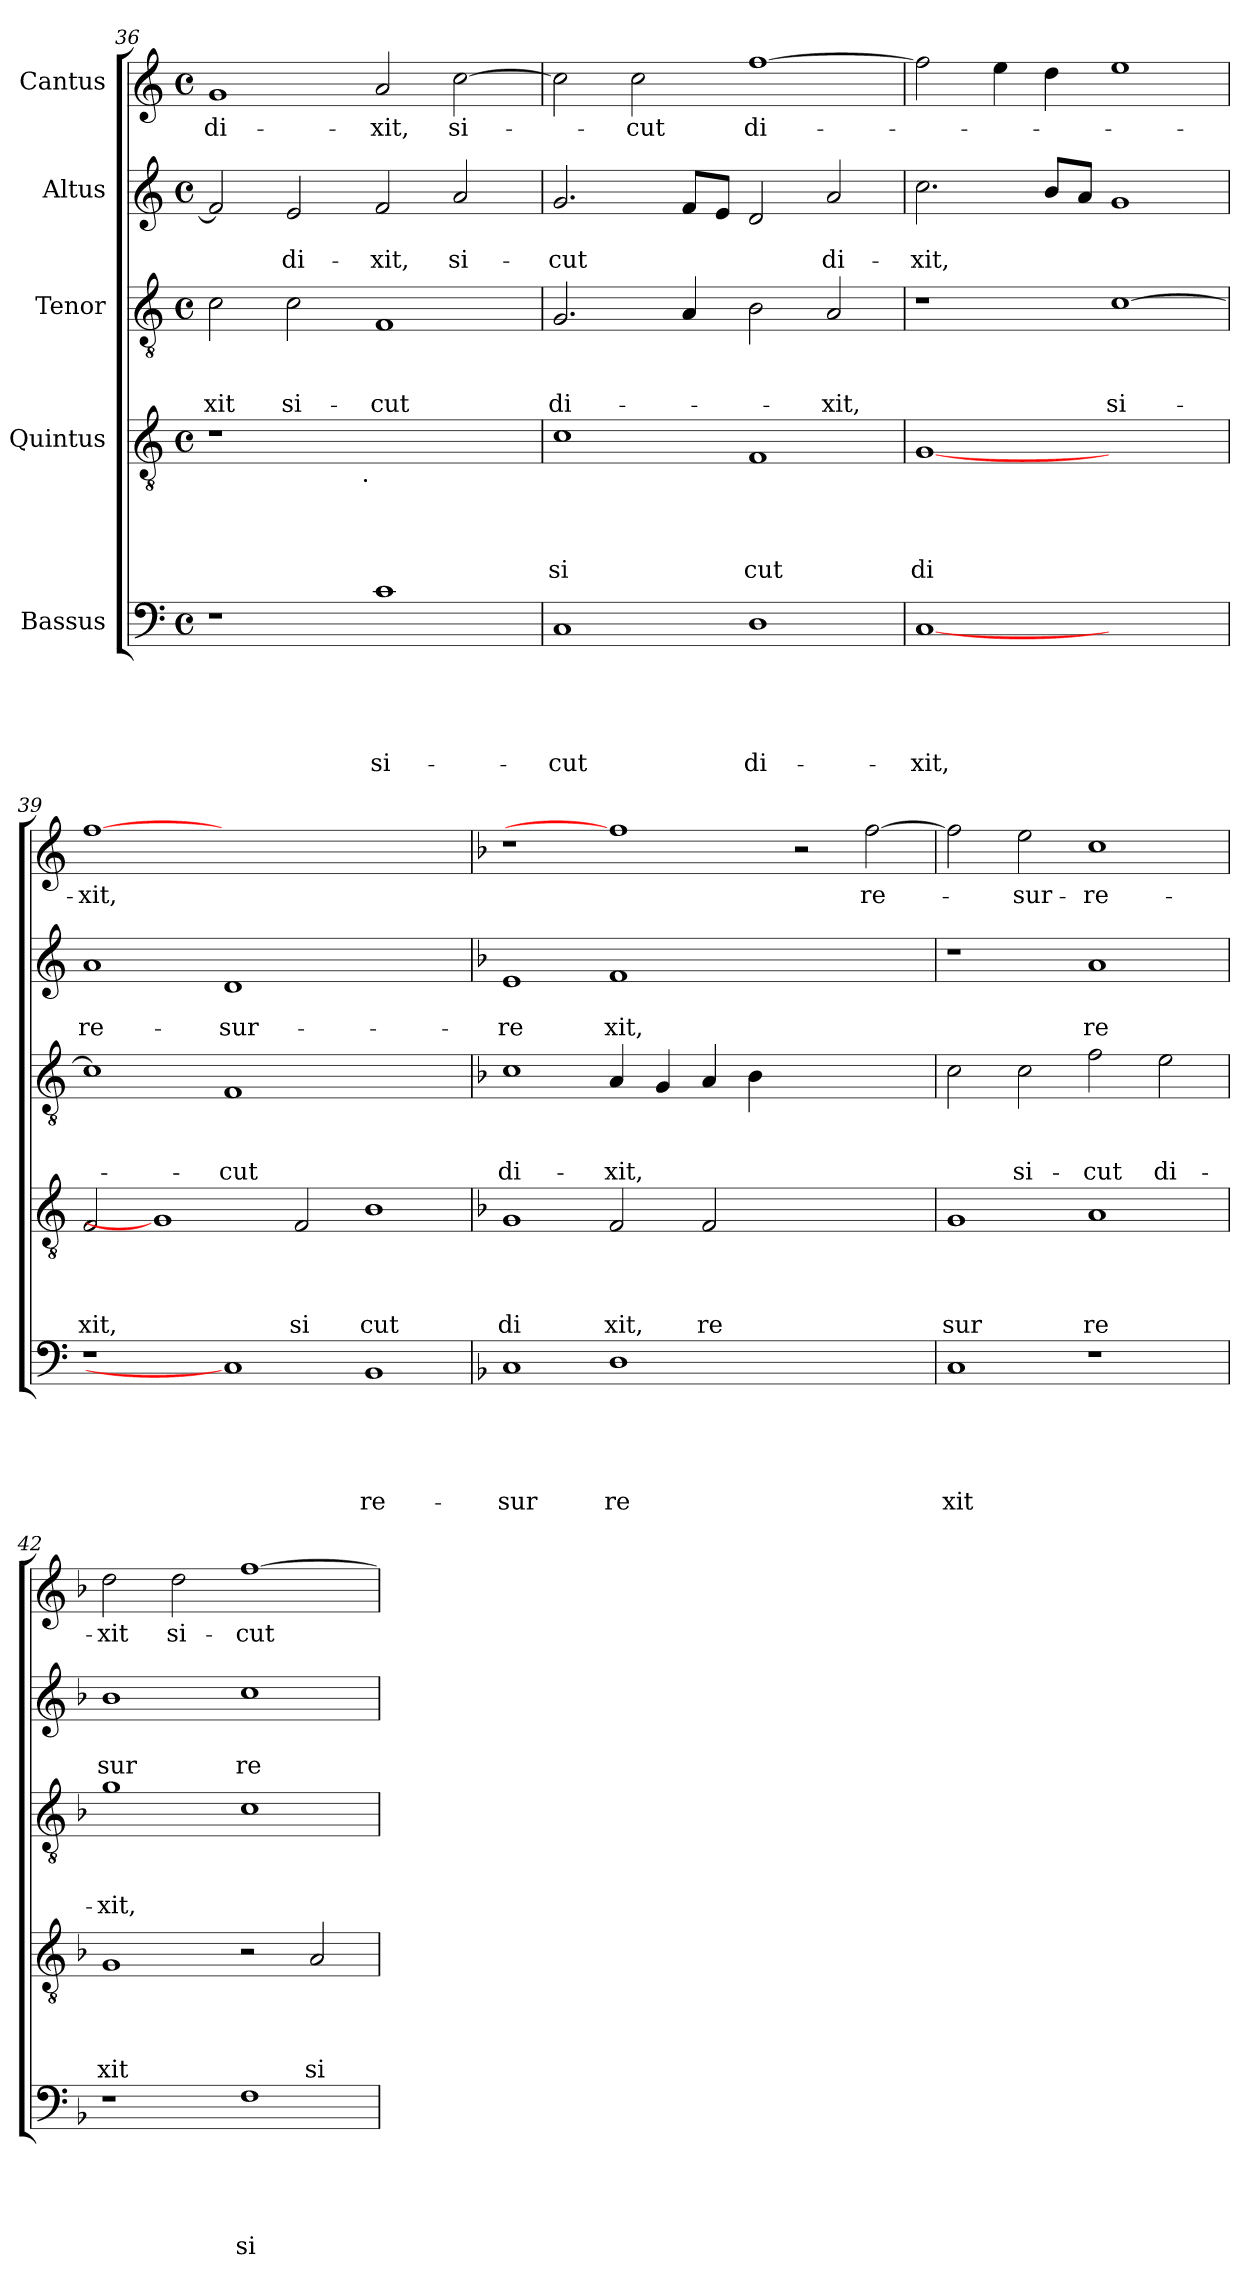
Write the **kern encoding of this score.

**kern	**text	**text	**text	**text	**text	**kern	**text	**text	**text	**text	**kern	**text	**text	**text	**kern	**text	**text	**kern	**text
*part5	*part5	*part5	*part5	*part5	*part5	*part4	*part4	*part4	*part4	*part4	*part3	*part3	*part3	*part3	*part2	*part2	*part2	*part1	*part1
*staff5	*staff5	*staff5	*staff5	*staff5	*staff5	*staff4	*staff4	*staff4	*staff4	*staff4	*staff3	*staff3	*staff3	*staff3	*staff2	*staff2	*staff2	*staff1	*staff1
*I"Bassus	*	*	*	*	*	*I"Quintus	*	*	*	*	*I"Tenor	*	*	*	*I"Altus	*	*	*I"Cantus	*
*clefF4	*	*	*	*	*	*clefGv2	*	*	*	*	*clefGv2	*	*	*	*clefG2	*	*	*clefG2	*
*k[]	*	*	*	*	*	*k[]	*	*	*	*	*k[]	*	*	*	*k[]	*	*	*k[]	*
*C:	*	*	*	*	*	*C:	*	*	*	*	*C:	*	*	*	*C:	*	*	*C:	*
*M4/4	*	*	*	*	*	*M4/4	*	*	*	*	*M4/4	*	*	*	*M4/4	*	*	*M4/4	*
*met(c)	*	*	*	*	*	*met(c)	*	*	*	*	*met(c)	*	*	*	*met(c)	*	*	*met(c)	*
=36	=36	=36	=36	=36	=36	=36	=36	=36	=36	=36	=36	=36	=36	=36	=36	=36	=36	=36	=36
!	!	!	!	!	!	!	!	!	!	!	!	!	!	!LO:LY:b	!	!	!	!	!LO:LY:b
*	*	*	*	*	*	*^	*	*	*	*	*	*	*	*	*	*	*	*	*
1r	.	.	.	.	.	1r	2ryy	.	.	.	.	2c\	.	.	-xit	2f/]	.	.	1g	di-
!	!	!	!	!	!	!	!	!	!	!	!	!	!	!	!LO:LY:b	!	!	!LO:LY:b	!	!
.	.	.	.	.	.	.	4...ryy	.	.	.	.	2c\	.	.	si-	2e/	.	di-	.	.
!	!	!	!	!	!	!	!LO:TX:b:t=.	!	!	!	!	!	!	!	!	!	!	!	!	!
.	.	.	.	.	.	.	1ryy	.	.	.	.	.	.	.	.	.	.	.	.	.
!	!	!	!	!	!LO:LY:b	!	!	!	!	!	!	!	!	!	!LO:LY:b	!	!	!LO:LY:b	!	!LO:LY:b
1c	.	.	.	.	si-	1ryy	.	.	.	.	.	1F	.	.	-cut	2f/	.	-xit,	2a/	-xit,
!	!	!	!	!	!	!	!	!	!	!	!	!	!	!	!	!	!	!LO:LY:b	!	!LO:LY:b
.	.	.	.	.	.	.	.	.	.	.	.	.	.	.	.	2a/	.	si-	[>2cc\	si-
.	.	.	.	.	.	.	32ryy	.	.	.	.	.	.	.	.	.	.	.	.	.
=37	=37	=37	=37	=37	=37	=37	=37	=37	=37	=37	=37	=37	=37	=37	=37	=37	=37	=37	=37	=37
!	!	!	!	!	!LO:LY:b	!	!	!	!	!	!LO:LY:b	!	!	!	!LO:LY:b	!	!	!LO:LY:b	!	!
*	*	*	*	*	*	*v	*v	*	*	*	*	*	*	*	*	*	*	*	*	*
1C	.	.	.	.	-cut	1c	.	.	.	si	2.G/	.	.	di-	2.g/	.	-cut	2cc\]	.
!	!	!	!	!	!	!	!	!	!	!	!	!	!	!	!	!	!	!	!LO:LY:b
.	.	.	.	.	.	.	.	.	.	.	.	.	.	.	.	.	.	2cc\	-cut
.	.	.	.	.	.	.	.	.	.	.	4A/	.	.	.	8f/L	.	.	.	.
.	.	.	.	.	.	.	.	.	.	.	.	.	.	.	8e/J	.	.	.	.
!	!	!	!	!	!LO:LY:b	!	!	!	!	!LO:LY:b	!	!	!	!	!	!	!	!	!LO:LY:b
1D	.	.	.	.	di-	1F	.	.	.	cut	2B\	.	.	.	2d/	.	.	[>1ff	di-
!	!	!	!	!	!	!	!	!	!	!	!	!	!	!LO:LY:b	!	!	!LO:LY:b	!	!
.	.	.	.	.	.	.	.	.	.	.	2A/	.	.	-xit,	2a/	.	di-	.	.
=38	=38	=38	=38	=38	=38	=38	=38	=38	=38	=38	=38	=38	=38	=38	=38	=38	=38	=38	=38
!	!	!	!	!	!LO:LY:b	!	!	!	!	!LO:LY:b	!	!	!	!	!	!	!LO:LY:b	!	!
[1C	.	.	.	.	-xit,	[1G	.	.	.	di	1r	.	.	.	2.cc\	.	-xit,	2ff\]	.
.	.	.	.	.	.	.	.	.	.	.	.	.	.	.	.	.	.	4ee\	.
.	.	.	.	.	.	.	.	.	.	.	.	.	.	.	8b/L	.	.	4dd\	.
.	.	.	.	.	.	.	.	.	.	.	.	.	.	.	8a/J	.	.	.	.
!	!	!	!	!	!	!	!	!	!	!	!	!	!	!LO:LY:b	!	!	!	!	!
1ryy	.	.	.	.	.	1ryy	.	.	.	.	[>1c	.	.	si-	1g	.	.	1ee	.
=39	=39	=39	=39	=39	=39	=39	=39	=39	=39	=39	=39	=39	=39	=39	=39	=39	=39	=39	=39
!	!	!	!	!	!	!	!	!	!	!LO:LY:b	!	!	!	!	!	!	!LO:LY:b	!	!LO:LY:b
1r	.	.	.	.	.	2F/	.	.	.	xit,	1c]	.	.	.	1a	.	re-	[1ff	-xit,
.	.	.	.	.	.	1G]	.	.	.	.	.	.	.	.	.	.	.	.	.
!	!	!	!	!	!	!	!	!	!	!	!	!	!	!LO:LY:b	!	!	!LO:LY:b	!	!
1C]	.	.	.	.	.	.	.	.	.	.	1F	.	.	-cut	1d	.	-sur-	0ryy	.
!	!	!	!	!	!	!	!	!	!	!LO:LY:b	!	!	!	!	!	!	!	!	!
.	.	.	.	.	.	2F/	.	.	.	si	.	.	.	.	.	.	.	.	.
!	!	!	!	!	!LO:LY:b	!	!	!	!	!LO:LY:b	!	!	!	!	!	!	!	!	!
1BB	.	.	.	.	re-	1B	.	.	.	cut	1ryy	.	.	.	1ryy	.	.	.	.
!!LO:PB:g=z
=40	=40	=40	=40	=40	=40	=40	=40	=40	=40	=40	=40	=40	=40	=40	=40	=40	=40	=40	=40
*k[b-]	*	*	*	*	*	*k[b-]	*	*	*	*	*k[b-]	*	*	*	*k[b-]	*	*	*k[b-]	*
*F:	*	*	*	*	*	*F:	*	*	*	*	*F:	*	*	*	*F:	*	*	*F:	*
!	!	!	!	!	!LO:LY:b	!	!	!	!	!LO:LY:b	!	!	!	!LO:LY:b	!	!	!LO:LY:b	!	!
1C	.	.	.	.	-sur	1G	.	.	.	di	1c	.	.	di-	1e	.	-re	1r	.
!	!	!	!	!	!LO:LY:b	!	!	!	!	!LO:LY:b	!	!	!	!LO:LY:b	!	!	!LO:LY:b	!	!
1D	.	.	.	.	re	2F/	.	.	.	xit,	4A/	.	.	-xit,	1f	.	xit,	1ff]	.
.	.	.	.	.	.	.	.	.	.	.	4G/	.	.	.	.	.	.	.	.
!	!	!	!	!	!	!	!	!	!	!LO:LY:b	!	!	!	!	!	!	!	!	!
.	.	.	.	.	.	2F/	.	.	.	re	4A/	.	.	.	.	.	.	.	.
.	.	.	.	.	.	.	.	.	.	.	4B-\	.	.	.	.	.	.	.	.
1ryy	.	.	.	.	.	1ryy	.	.	.	.	1ryy	.	.	.	1ryy	.	.	2r	.
!	!	!	!	!	!	!	!	!	!	!	!	!	!	!	!	!	!	!	!LO:LY:b
.	.	.	.	.	.	.	.	.	.	.	.	.	.	.	.	.	.	[>2ff\	re-
=41	=41	=41	=41	=41	=41	=41	=41	=41	=41	=41	=41	=41	=41	=41	=41	=41	=41	=41	=41
!	!	!	!	!	!LO:LY:b	!	!	!	!	!LO:LY:b	!	!	!	!	!	!	!	!	!
1C	.	.	.	.	xit	1G	.	.	.	sur	2c\	.	.	.	1r	.	.	2ff\]	.
!	!	!	!	!	!	!	!	!	!	!	!	!	!	!LO:LY:b	!	!	!	!	!LO:LY:b
.	.	.	.	.	.	.	.	.	.	.	2c\	.	.	si-	.	.	.	2ee\	-sur-
!	!	!	!	!	!	!	!	!	!	!LO:LY:b	!	!	!	!LO:LY:b	!	!	!LO:LY:b	!	!LO:LY:b
1r	.	.	.	.	.	1A	.	.	.	re	2f\	.	.	-cut	1a	.	re	1cc	-re-
!	!	!	!	!	!	!	!	!	!	!	!	!	!	!LO:LY:b	!	!	!	!	!
.	.	.	.	.	.	.	.	.	.	.	2e\	.	.	di-	.	.	.	.	.
=42	=42	=42	=42	=42	=42	=42	=42	=42	=42	=42	=42	=42	=42	=42	=42	=42	=42	=42	=42
!	!	!	!	!	!	!	!	!	!	!LO:LY:b	!	!	!	!LO:LY:b	!	!	!LO:LY:b	!	!LO:LY:b
1r	.	.	.	.	.	1G	.	.	.	xit	1g	.	.	-xit,	1b-	.	sur	2dd\	-xit
!	!	!	!	!	!	!	!	!	!	!	!	!	!	!	!	!	!	!	!LO:LY:b
.	.	.	.	.	.	.	.	.	.	.	.	.	.	.	.	.	.	2dd\	si-
!	!	!	!	!	!LO:LY:b	!	!	!	!	!	!	!	!	!	!	!	!LO:LY:b	!	!LO:LY:b
1F	.	.	.	.	si	2r	.	.	.	.	1c	.	.	.	1cc	.	re	[>1ff	-cut
!	!	!	!	!	!	!	!	!	!	!LO:LY:b	!	!	!	!	!	!	!	!	!
.	.	.	.	.	.	2A/	.	.	.	si	.	.	.	.	.	.	.	.	.
=	=	=	=	=	=	=	=	=	=	=	=	=	=	=	=	=	=	=	=
*-	*-	*-	*-	*-	*-	*-	*-	*-	*-	*-	*-	*-	*-	*-	*-	*-	*-	*-	*-
